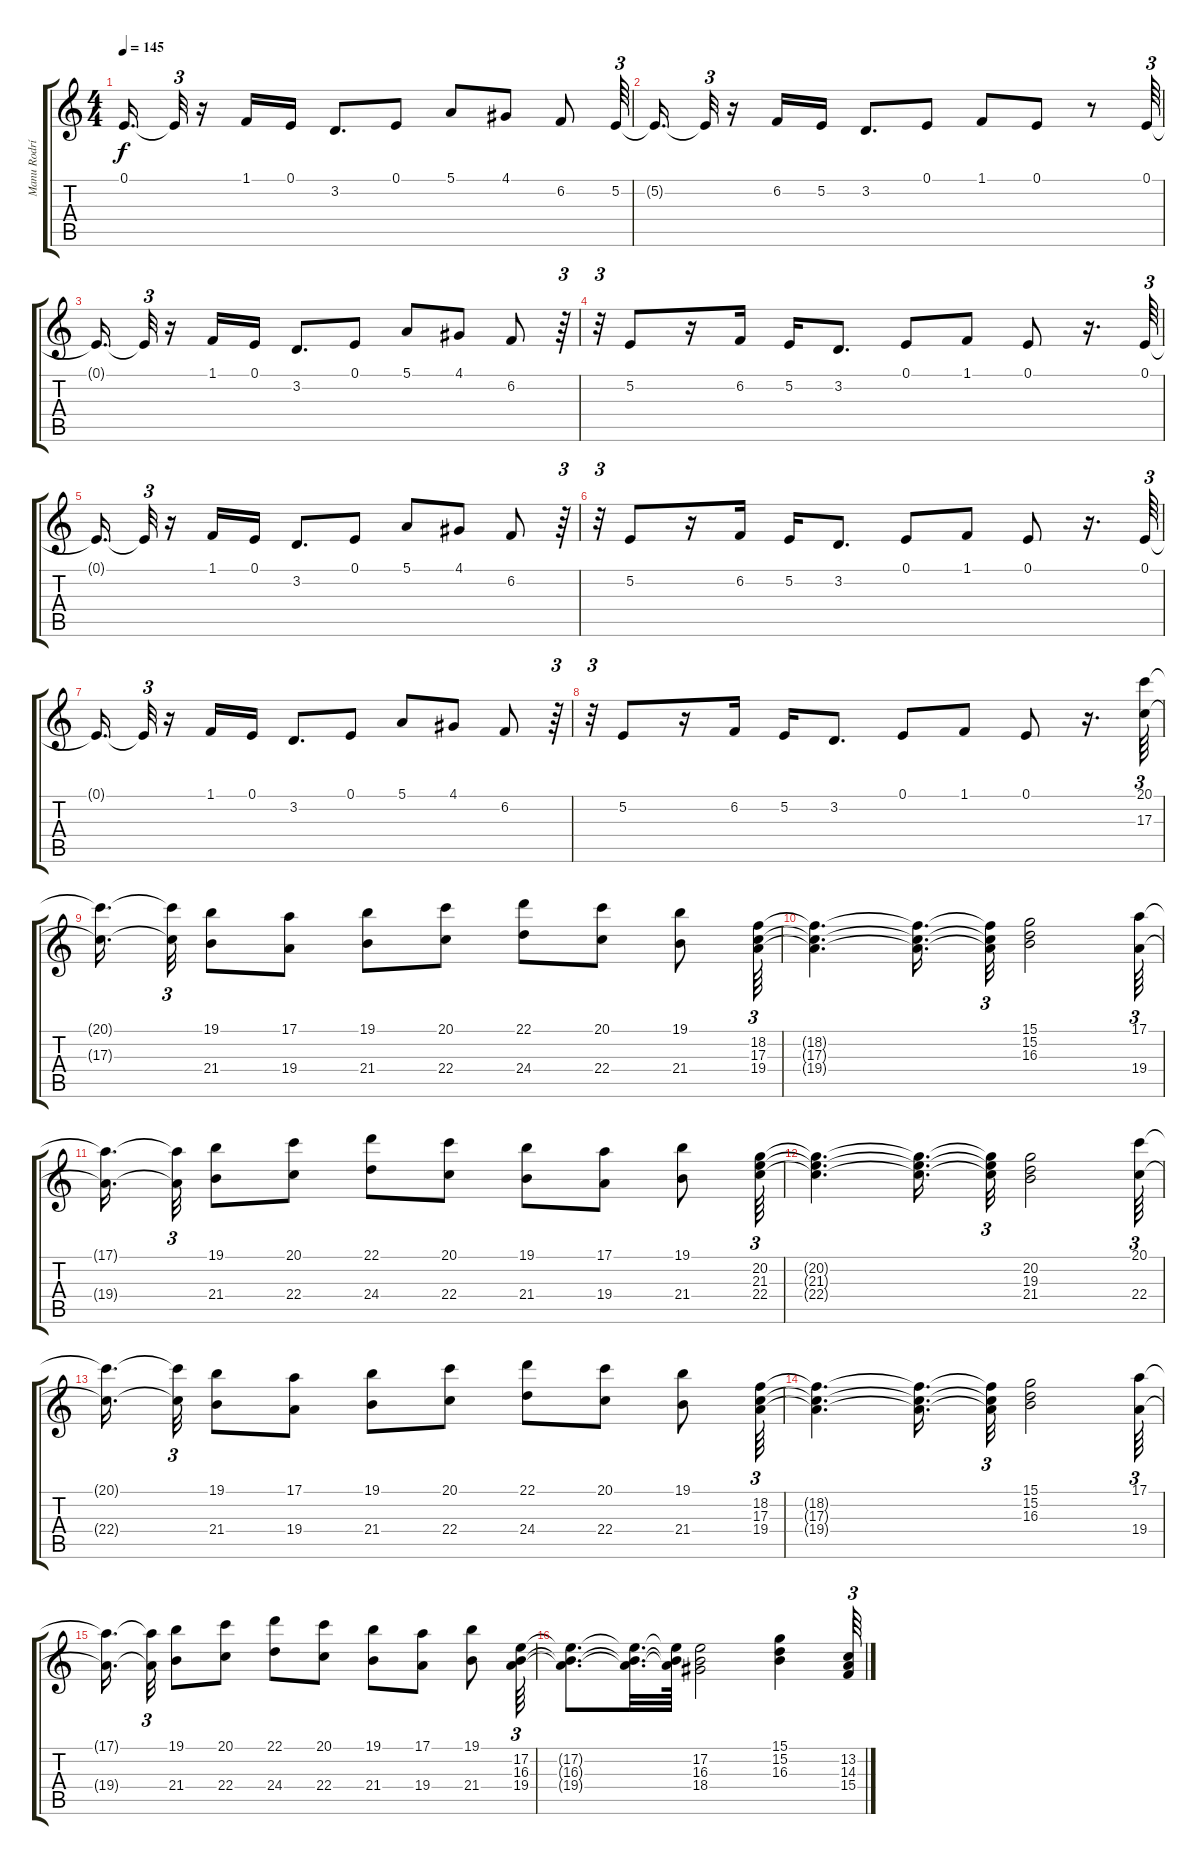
\track ("Manu Rodríguez" "Manu Rodrí") {instrument stringensemble1}
\staff {score tabs}
\tuning (E4 B3 G3 D3 A2 E2) {hide}
\ts (4 4)
\tempo 145
\clef g2
\ks c
0.1{t}.16{d dy f} 0.1{t}.32{tu (3 2)} r.16 1.1.16 0.1.16 3.2.8{d} 0.1.8 5.1.8 4.1.8 6.2.8 5.2.64{tu (3 2)} |
5.2{t}.16{d} 5.2{t}.32{tu (3 2)} r.16 6.2.16 5.2.16 3.2.8{d} 0.1.8 1.1.8 0.1.8 r.8 0.1.64{tu (3 2)} |
0.1{t}.16{d} 0.1{t}.32{tu (3 2)} r.16 1.1.16 0.1.16 3.2.8{d} 0.1.8 5.1.8 4.1.8 6.2.8 r.64{tu (3 2)} |
r.32{tu (3 2)} 5.2.8 r.16 6.2.16 5.2.16 3.2.8{d} 0.1.8 1.1.8 0.1.8 r.16{d} 0.1.64{tu (3 2)} |
0.1{t}.16{d} 0.1{t}.32{tu (3 2)} r.16 1.1.16 0.1.16 3.2.8{d} 0.1.8 5.1.8 4.1.8 6.2.8 r.64{tu (3 2)} |
r.32{tu (3 2)} 5.2.8 r.16 6.2.16 5.2.16 3.2.8{d} 0.1.8 1.1.8 0.1.8 r.16{d} 0.1.64{tu (3 2)} |
0.1{t}.16{d} 0.1{t}.32{tu (3 2)} r.16 1.1.16 0.1.16 3.2.8{d} 0.1.8 5.1.8 4.1.8 6.2.8 r.64{tu (3 2)} |
r.32{tu (3 2)} 5.2.8 r.16 6.2.16 5.2.16 3.2.8{d} 0.1.8 1.1.8 0.1.8 r.16{d} (20.1 17.3).64{tu (3 2)} |
(20.1{t} 17.3{t}).16{d beam splitsecondary} (20.1{t} 17.3{t}).32{tu (3 2)} (19.1 21.4).8 (17.1 19.4).8 (19.1 21.4).8 (20.1 22.4).8 (22.1 24.4).8 (20.1 22.4).8 (19.1 21.4).8 (18.2 17.3 19.4).64{tu (3 2)} |
(18.2{t} 17.3{t} 19.4{t}).4{d} (18.2{t} 17.3{t} 19.4{t}).16{d} (18.2{t} 17.3{t} 19.4{t}).32{tu (3 2)} (15.1 15.2 16.3).2 (17.1 19.4).64{tu (3 2)} |
(17.1{t} 19.4{t}).16{d beam splitsecondary} (17.1{t} 19.4{t}).32{tu (3 2)} (19.1 21.4).8 (20.1 22.4).8 (22.1 24.4).8 (20.1 22.4).8 (19.1 21.4).8 (17.1 19.4).8 (19.1 21.4).8 (20.2 21.3 22.4).64{tu (3 2)} |
(20.2{t} 21.3{t} 22.4{t}).4{d} (20.2{t} 21.3{t} 22.4{t}).16{d} (20.2{t} 21.3{t} 22.4{t}).32{tu (3 2)} (20.2 19.3 21.4).2 (20.1 22.4).64{tu (3 2)} |
(20.1{t} 22.4{t}).16{d beam splitsecondary} (20.1{t} 22.4{t}).32{tu (3 2)} (19.1 21.4).8 (17.1 19.4).8 (19.1 21.4).8 (20.1 22.4).8 (22.1 24.4).8 (20.1 22.4).8 (19.1 21.4).8 (18.2 17.3 19.4).64{tu (3 2)} |
(18.2{t} 17.3{t} 19.4{t}).4{d} (18.2{t} 17.3{t} 19.4{t}).16{d} (18.2{t} 17.3{t} 19.4{t}).32{tu (3 2)} (15.1 15.2 16.3).2 (17.1 19.4).64{tu (3 2)} |
(17.1{t} 19.4{t}).16{d beam splitsecondary} (17.1{t} 19.4{t}).32{tu (3 2)} (19.1 21.4).8 (20.1 22.4).8 (22.1 24.4).8 (20.1 22.4).8 (19.1 21.4).8 (17.1 19.4).8 (19.1 21.4).8 (17.2 16.3 19.4).64{tu (3 2)} |
(17.2{t} 16.3{t} 19.4{t}).8{d} (17.2{t} 16.3{t} 19.4{t}).32{d} (17.2{t} 16.3{t} 19.4{t}).64 (17.2 16.3 18.4).2 (15.1 15.2 16.3).4 (13.2 14.3 15.4).64{tu (3 2)}
